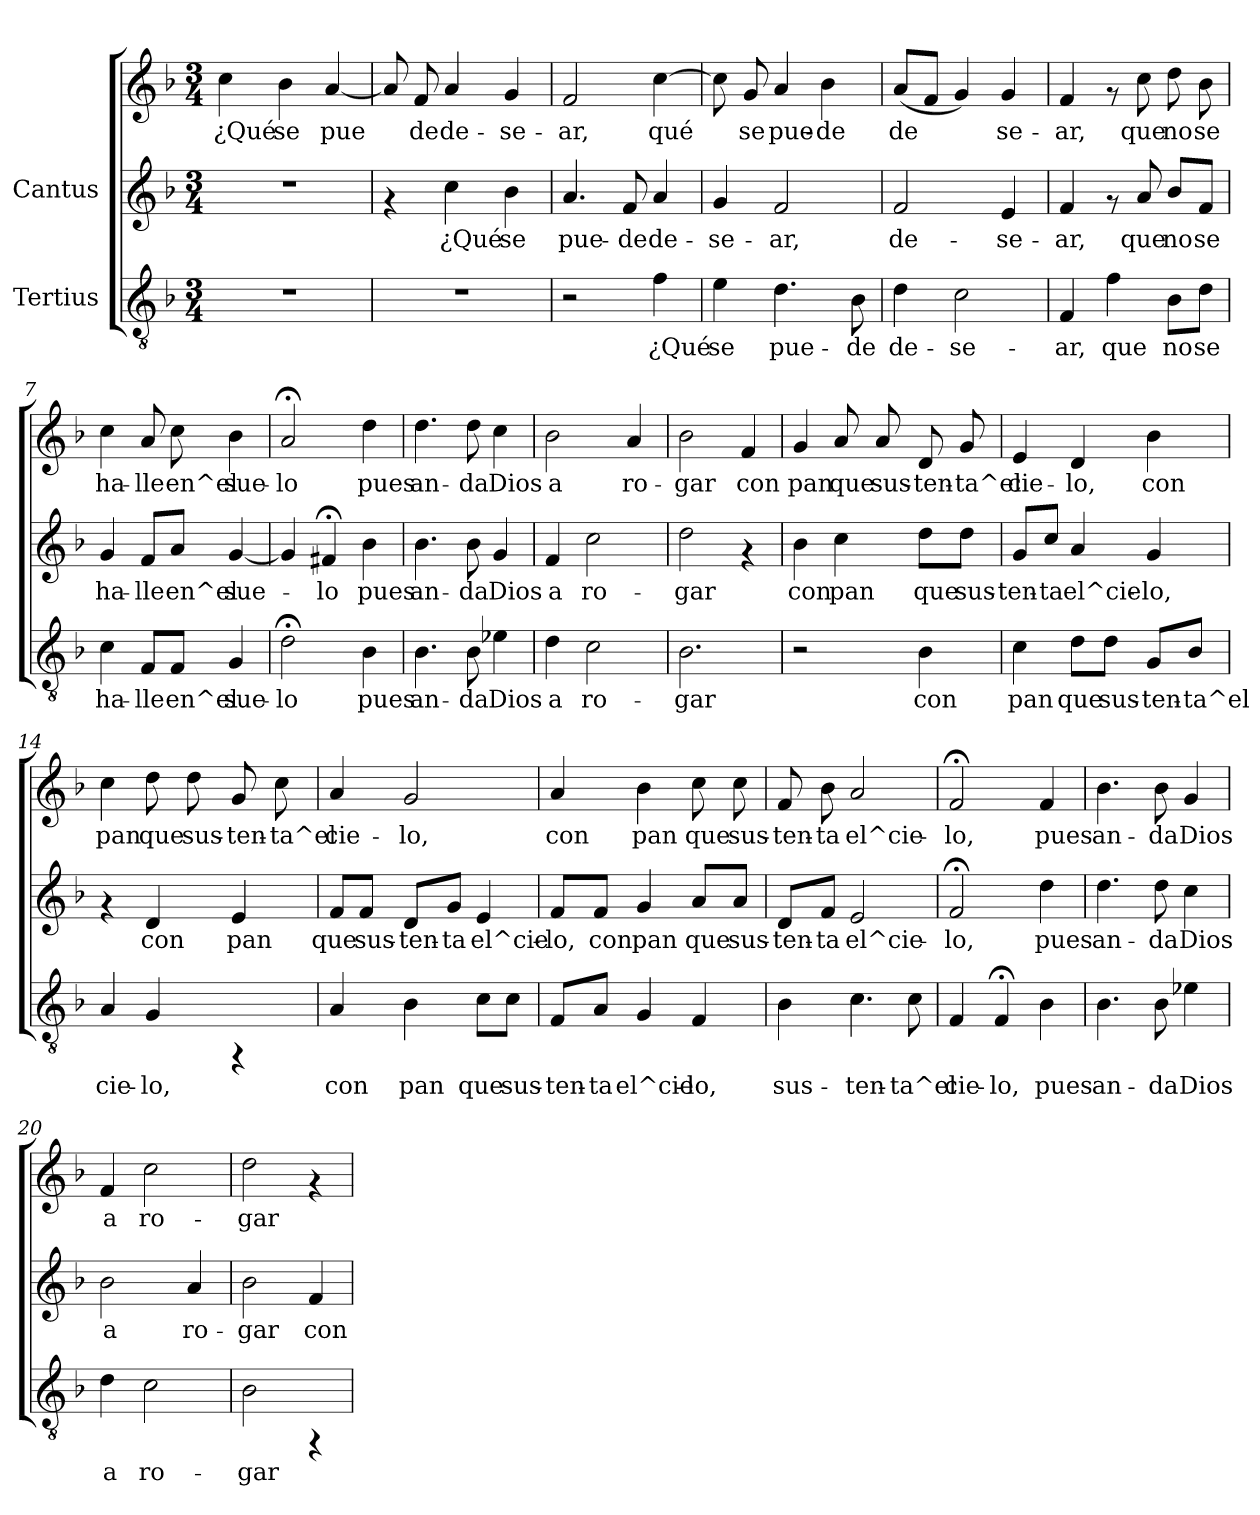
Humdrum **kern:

**kern	**text	**kern	**text	**kern	**text
*part2	*part2	*part1	*part1	*part1	*part1
*staff3	*staff3	*staff2	*staff2	*staff1	*staff1
*I"Tertius	*	*I"Cantus	*	*	*
!!LO:PB:g=z
*stria5	*	*stria5	*	*stria5	*
*clefGv2	*	*clefG2	*	*clefG2	*
*k[b-]	*	*k[b-]	*	*k[b-]	*
*F:	*	*F:	*	*F:	*
*M3/4	*	*M3/4	*	*M3/4	*
*MM144	*	*MM144	*	*MM144	*
=1	=1	=1	=1	=1	=1
!	!	!	!	!	!LO:LY:b:cj
2.r	.	2.r	.	4cc\	¿Qué
!	!	!	!	!	!LO:LY:b:cj
.	.	.	.	4b-\	se
!	!	!	!	!	!LO:LY:b:cj
.	.	.	.	[<4a/	pue-
=2	=2	=2	=2	=2	=2
!	!	!	!	!	!LO:LY:b:cj
2.r	.	4rf	.	8a/]	-
!	!	!	!	!	!LO:LY:b:cj
.	.	.	.	8f/	de
!	!	!	!LO:LY:b:cj	!	!LO:LY:b:cj
.	.	4cc\	-¿Qué	4a/	de-
!	!	!	!LO:LY:b:cj	!	!LO:LY:b:cj
.	.	4b-\	se	4g/	-se-
=3	=3	=3	=3	=3	=3
!	!	!	!LO:LY:b:cj	!	!LO:LY:b:cj
2r	.	4.a/	pue-	2f/	ar,
!	!	!	!LO:LY:b:cj	!	!
.	.	8f/	-de	.	.
!	!LO:LY:b:cj	!	!LO:LY:b:cj	!	!LO:LY:b:cj
4f\	¿Qué	4a/	de-	[>4cc\	qué
=4	=4	=4	=4	=4	=4
!	!LO:LY:b:cj	!	!LO:LY:b:cj	!	!LO:LY:b:cj
4e\	se	4g/	se-	8cc\]	-
!	!	!	!	!	!LO:LY:b:cj
.	.	.	.	8g/	se
!	!LO:LY:b:cj	!	!LO:LY:b:cj	!	!LO:LY:b:cj
4.d\	pue-	2f/	-ar,	4a/	pue-
!	!	!	!	!	!LO:LY:b:cj
.	.	.	.	4b-\	-de
!	!LO:LY:b:cj	!	!	!	!
8B-\	-de	.	.	.	.
=5	=5	=5	=5	=5	=5
!	!LO:LY:b:cj	!	!LO:LY:b:cj	!	!LO:LY:b:cj
4d\	de-	2f/	-de-	(<8a/L	de-
!	!	!	!	!	!LO:LY:b:cj
.	.	.	.	8f/J	-
!	!LO:LY:b:cj	!	!	!	!LO:LY:b:cj
2c\	-se-	.	.	4g/)	.
!	!	!	!LO:LY:b:cj	!	!LO:LY:b:cj
.	.	4e/	-se-	4g/	se-
!!LO:LB:g=z
=6	=6	=6	=6	=6	=6
!	!LO:LY:b:cj	!	!LO:LY:b:cj	!	!LO:LY:b:cj
4F/	-ar,	4f/	ar,	4f/	-ar,
!	!LO:LY:b:cj	!	!	!	!
4f\	que	8rf	.	8rf	.
!	!	!	!LO:LY:b:cj	!	!LO:LY:b:cj
.	.	8a/	que	8cc\	que
!	!LO:LY:b:cj	!	!LO:LY:b:cj	!	!LO:LY:b:cj
8B-\L	no	8b-/L	no	8dd\	no
!	!LO:LY:b:cj	!	!LO:LY:b:cj	!	!LO:LY:b:cj
8d\J	se	8f/J	se	8b-\	se
=7	=7	=7	=7	=7	=7
!	!LO:LY:b:cj	!	!LO:LY:b:cj	!	!LO:LY:b:cj
4c\	ha-	4g/	-ha-	4cc\	ha-
!	!LO:LY:b:cj	!	!LO:LY:b:cj	!	!LO:LY:b:cj
8F/L	-lle	8f/L	-lle	8a/	-lle
!	!LO:LY:b:cj	!	!LO:LY:b:cj	!	!LO:LY:b:cj
8F/J	en^el	8a/J	en^el	8cc\	en^el
!	!LO:LY:b:cj	!	!LO:LY:b:cj	!	!LO:LY:b:cj
4G/	sue-	[<4g/	sue-	4b-\	sue-
=8	=8	=8	=8	=8	=8
!	!LO:LY:b:cj	!	!LO:LY:b:cj	!	!LO:LY:b:cj
2d;<\	-lo	4g/]	.	2a;</	-lo
!	!	!	!LO:LY:b:cj	!	!
.	.	4f#X;</	lo	.	.
!	!LO:LY:b:cj	!	!LO:LY:b:cj	!	!LO:LY:b:cj
4B-\	pues	4b-\	pues	4dd\	pues
=9	=9	=9	=9	=9	=9
!	!LO:LY:b:cj	!	!LO:LY:b:cj	!	!LO:LY:b:cj
4.B-\	an-	4.b-\	an-	4.dd\	an-
!	!LO:LY:b:cj	!	!LO:LY:b:cj	!	!LO:LY:b:cj
8B-\	-da	8b-\	-da	8dd\	-da
!	!LO:LY:b:cj	!	!LO:LY:b:cj	!	!LO:LY:b:cj
4e-X\	Dios	4g/	Dios	4cc\	Dios
=10	=10	=10	=10	=10	=10
!	!LO:LY:b:cj	!	!LO:LY:b:cj	!	!LO:LY:b:cj
4d\	a	4f/	-a	2b-\	a
!	!LO:LY:b:cj	!	!LO:LY:b:cj	!	!
2c\	ro-	2cc\	ro-	.	.
!	!	!	!	!	!LO:LY:b:cj
.	.	.	.	4a/	ro-
=11	=11	=11	=11	=11	=11
!	!LO:LY:b:cj	!	!LO:LY:b:cj	!	!LO:LY:b:cj
2.B-\	-gar	2dd\	gar	2b-\	-gar
!	!	!	!	!	!LO:LY:b:cj
.	.	4rf	.	4f/	con
!!LO:LB:g=z
=12	=12	=12	=12	=12	=12
!	!	!	!LO:LY:b:cj	!	!LO:LY:b:cj
2r	.	4b-\	con	4g/	pan
!	!	!	!LO:LY:b:cj	!	!LO:LY:b:cj
.	.	4cc\	pan	8a/	que
!	!	!	!	!	!LO:LY:b:cj
.	.	.	.	8a/	sus-
!	!LO:LY:b:cj	!	!LO:LY:b:cj	!	!LO:LY:b:cj
4B-\	con	8dd\L	que	8d/	-ten-
!	!	!	!LO:LY:b:cj	!	!LO:LY:b:cj
.	.	8dd\J	sus-	8g/	-ta^el
=13	=13	=13	=13	=13	=13
!	!LO:LY:b:cj	!	!LO:LY:b:cj	!	!LO:LY:b:cj
4c\	pan	8g/L	ten-	4e/	-cie-
!	!	!	!LO:LY:b:cj	!	!
.	.	8cc/J	-ta	.	.
!	!LO:LY:b:cj	!	!LO:LY:b:cj	!	!LO:LY:b:cj
8d\L	que	4a/	el^cie-	4d/	-lo,
!	!LO:LY:b:cj	!	!	!	!
8d\J	sus-	.	.	.	.
!	!LO:LY:b:cj	!	!LO:LY:b:cj	!	!LO:LY:b:cj
8G/L	-ten-	4g/	-lo,	4b-\	con
!	!LO:LY:b:cj	!	!	!	!
8B-/J	-ta^el	.	.	.	.
=14	=14	=14	=14	=14	=14
!	!LO:LY:b:cj	!	!	!	!LO:LY:b:cj
4A/	cie-	4rf	.	4cc\	pan
!	!LO:LY:b:cj	!	!LO:LY:b:cj	!	!LO:LY:b:cj
4G/	-lo,	4d/	con	8dd\	que
!	!	!	!	!	!LO:LY:b:cj
.	.	.	.	8dd\	sus-
!	!	!	!LO:LY:b:cj	!	!LO:LY:b:cj
4rFF	.	4e/	pan	8g/	-ten-
!	!	!	!	!	!LO:LY:b:cj
.	.	.	.	8cc\	-ta^el
=15	=15	=15	=15	=15	=15
!	!LO:LY:b:cj	!	!LO:LY:b:cj	!	!LO:LY:b:cj
4A/	con	8f/L	que	4a/	cie-
!	!	!	!LO:LY:b:cj	!	!
.	.	8f/J	sus-	.	.
!	!LO:LY:b:cj	!	!LO:LY:b:cj	!	!LO:LY:b:cj
4B-\	pan	8d/L	-ten-	2g/	-lo,
!	!	!	!LO:LY:b:cj	!	!
.	.	8g/J	-ta	.	.
!	!LO:LY:b:cj	!	!LO:LY:b:cj	!	!
8c\L	que	4e/	el^cie-	.	.
!	!LO:LY:b:cj	!	!	!	!
8c\J	sus-	.	.	.	.
!!LO:LB:g=z
=16	=16	=16	=16	=16	=16
!	!LO:LY:b:cj	!	!LO:LY:b:cj	!	!LO:LY:b:cj
8F/L	-ten-	8f/L	-lo,	4a/	-con
!	!LO:LY:b:cj	!	!LO:LY:b:cj	!	!
8A/J	-ta	8f/J	con	.	.
!	!LO:LY:b:cj	!	!LO:LY:b:cj	!	!LO:LY:b:cj
4G/	el^cie-	4g/	pan	4b-\	pan
!	!LO:LY:b:cj	!	!LO:LY:b:cj	!	!LO:LY:b:cj
4F/	-lo,	8a/L	que	8cc\	que
!	!	!	!LO:LY:b:cj	!	!LO:LY:b:cj
.	.	8a/J	sus-	8cc\	sus-
=17	=17	=17	=17	=17	=17
!	!LO:LY:b:cj	!	!LO:LY:b:cj	!	!LO:LY:b:cj
4B-\	sus-	8d/L	-ten-	8f/	-ten-
!	!	!	!LO:LY:b:cj	!	!LO:LY:b:cj
.	.	8f/J	-ta	8b-\	-ta
!	!LO:LY:b:cj	!	!LO:LY:b:cj	!	!LO:LY:b:cj
4.c\	-ten-	2e/	el^cie-	2a/	el^cie-
!	!LO:LY:b:cj	!	!	!	!
8c\	-ta^el	.	.	.	.
=18	=18	=18	=18	=18	=18
!	!LO:LY:b:cj	!	!LO:LY:b:cj	!	!LO:LY:b:cj
4F/	cie-	2f;</	lo,	2f;</	-lo,
!	!LO:LY:b:cj	!	!	!	!
4F;</	-lo,	.	.	.	.
!	!LO:LY:b:cj	!	!LO:LY:b:cj	!	!LO:LY:b:cj
4B-\	pues	4dd\	pues	4f/	pues
=19	=19	=19	=19	=19	=19
!	!LO:LY:b:cj	!	!LO:LY:b:cj	!	!LO:LY:b:cj
4.B-\	an-	4.dd\	an-	4.b-\	an-
!	!LO:LY:b:cj	!	!LO:LY:b:cj	!	!LO:LY:b:cj
8B-\	-da	8dd\	-da	8b-\	-da
!	!LO:LY:b:cj	!	!LO:LY:b:cj	!	!LO:LY:b:cj
4e-X\	Dios	4cc\	Dios	4g/	Dios
=20	=20	=20	=20	=20	=20
!	!LO:LY:b:cj	!	!LO:LY:b:cj	!	!LO:LY:b:cj
4d\	a	2b-\	-a	4f/	a
!	!LO:LY:b:cj	!	!	!	!LO:LY:b:cj
2c\	ro-	.	.	2cc\	ro-
!	!	!	!LO:LY:b:cj	!	!
.	.	4a/	ro-	.	.
=21	=21	=21	=21	=21	=21
!	!LO:LY:b:cj	!	!LO:LY:b:cj	!	!LO:LY:b:cj
2B-\	-gar	2b-\	gar	2dd\	-gar
!	!	!	!LO:LY:b:cj	!	!
4rFF	.	4f/	con	4rf	.
=	=	=	=	=	=
*-	*-	*-	*-	*-	*-
